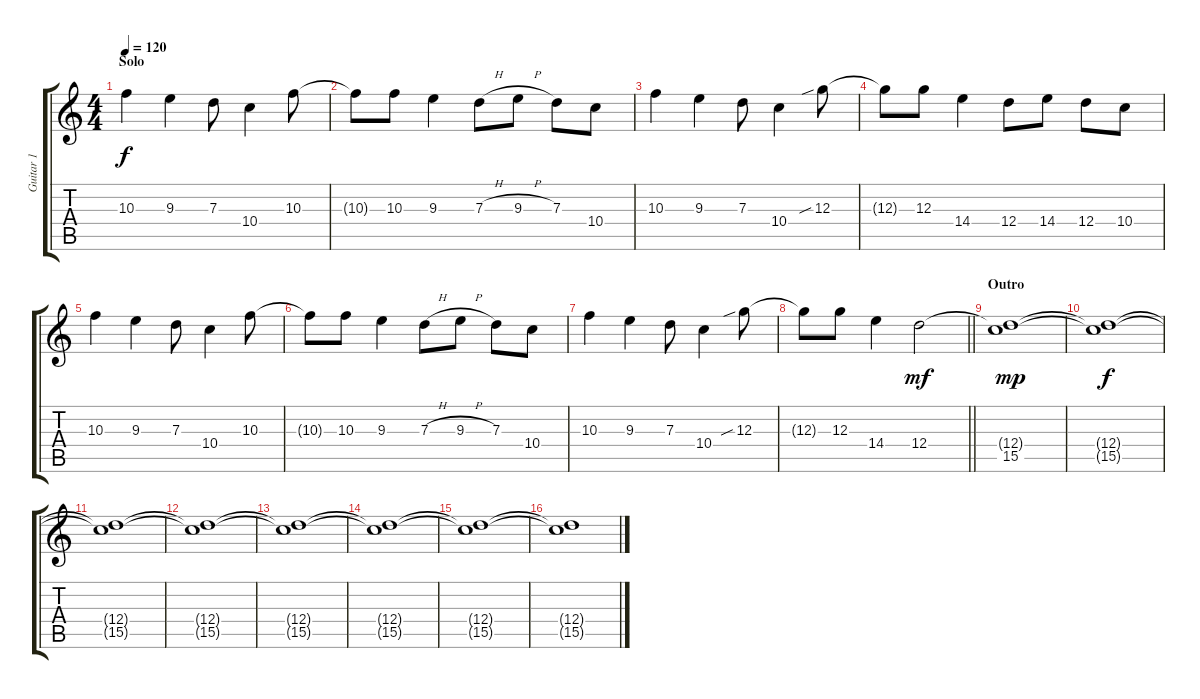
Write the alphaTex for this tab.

\track ("Guitar 1" "Guitar 1") {instrument overdrivenguitar}
\staff {score tabs}
\tuning (E4 B3 G3 D3 A2 E2) {hide}
\ts (4 4)
\section ("" "Solo")
\tempo 120
\clef g2
\ks c
10.3.4{dy f volume 13 balance 9 instrument distortionguitar} 9.3.4 7.3.8 10.4.4 10.3.8 |
10.3{t}.8 10.3.8 9.3.4 7.3{h}.8 9.3{h}.8 7.3.8 10.4.8 |
10.3.4 9.3.4 7.3.8 10.4.4 12.3{sib}.8 |
12.3{t}.8 12.3.8 14.4.4 12.4.8 14.4.8 12.4.8 10.4.8 |
10.3.4 9.3.4 7.3.8 10.4.4 10.3.8 |
10.3{t}.8 10.3.8 9.3.4 7.3{h}.8 9.3{h}.8 7.3.8 10.4.8 |
10.3.4 9.3.4 7.3.8 10.4.4 12.3{sib}.8 |
\barLineRight lightlight
12.3{t}.8 12.3.8 14.4.4 12.4.2{dy mf} |
\section ("" "Outro")
(12.4{t} 15.5).1{dy mp volume 7} |
(12.4{t} 15.5{t}).1{dy f} |
(12.4{t} 15.5{t}).1{volume 4} |
(12.4{t} 15.5{t}).1 |
(12.4{t} 15.5{t}).1 |
(12.4{t} 15.5{t}).1 |
(12.4{t} 15.5{t}).1 |
(12.4{t} 15.5{t}).1
